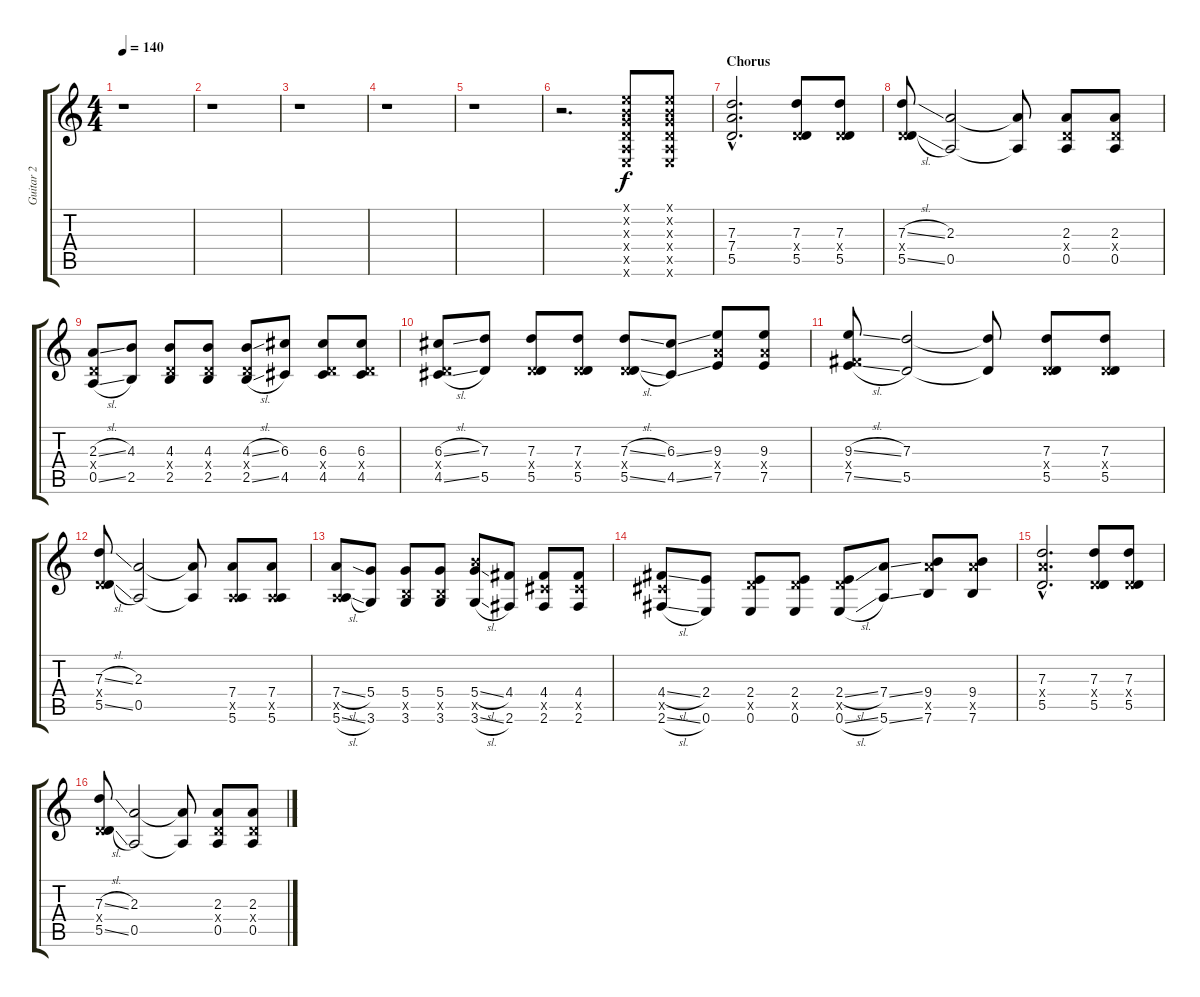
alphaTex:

\track ("Guitar 2" "Guitar 2") {instrument overdrivenguitar}
\staff {score tabs}
\tuning (E4 B3 G3 D3 A2 E2) {hide}
\ts (4 4)
\tempo 140
\clef g2
\ks c
r.1{dy f} |
r.1 |
r.1 |
r.1 |
r.1 |
r.2{d} (0.1{x} 0.2{x} 0.3{x} 0.4{x} 0.5{x} 0.6{x}).8 (0.1{x} 0.2{x} 0.3{x} 0.4{x} 0.5{x} 0.6{x}).8 |
\section ("" "Chorus")
(7.3{hac} 7.4{hac} 5.5{hac}).2{d} (7.3 0.4{x} 5.5).8 (7.3 0.4{x} 5.5).8 |
(7.3{sl} 0.4{x} 5.5{sl}).8 (2.3 0.5).2 (2.3{t} 0.5{t}).8 (2.3 0.4{x} 0.5).8 (2.3 0.4{x} 0.5).8 |
(2.3{sl} 0.4{x} 0.5{sl}).8 (4.3 2.5).8 (4.3 0.4{x} 2.5).8 (4.3 0.4{x} 2.5).8 (4.3{sl} 0.4{x} 2.5{sl}).8 (6.3 4.5).8 (6.3 0.4{x} 4.5).8 (6.3 0.4{x} 4.5).8 |
(6.3{sl} 0.4{x} 4.5{sl}).8 (7.3 5.5).8 (7.3 0.4{x} 5.5).8 (7.3 0.4{x} 5.5).8 (7.3{sl} 0.4{x} 5.5{sl}).8 (6.3{ss} 4.5{ss}).8 (9.3 7.4{x} 7.5).8 (9.3 7.4{x} 7.5).8 |
(9.3{sl} 4.4{x} 7.5{sl}).8 (7.3 5.5).2 (7.3{t} 5.5{t}).8 (7.3 0.4{x} 5.5).8 (7.3 0.4{x} 5.5).8 |
(7.3{sl} 0.4{x} 5.5{sl}).8 (2.3 0.5).2 (2.3{t} 0.5{t}).8 (7.4 0.5{x} 5.6).8 (7.4 0.5{x} 5.6).8 |
(7.4{sl} 0.5{x} 5.6{sl}).8 (5.4 3.6).8 (5.4 2.5{x} 3.6).8 (5.4 2.5{x} 3.6).8 (5.4{sl} 14.5{x} 3.6{sl}).8 (4.4 2.6).8 (4.4 4.5{x} 2.6).8 (4.4 4.5{x} 2.6).8 |
(4.4{sl} 4.5{x} 2.6{sl}).8 (2.4 0.6).8 (2.4 5.5{x} 0.6).8 (2.4 5.5{x} 0.6).8 (2.4{sl} 5.5{x} 0.6{sl}).8 (7.4{ss} 5.6{ss}).8 (9.4 12.5{x} 7.6).8 (9.4 12.5{x} 7.6).8 |
(7.3{hac} 7.4{hac x} 5.5{hac}).2{d} (7.3 0.4{x} 5.5).8 (7.3 0.4{x} 5.5).8 |
(7.3{sl} 0.4{x} 5.5{sl}).8 (2.3 0.5).2 (2.3{t} 0.5{t}).8 (2.3 0.4{x} 0.5).8 (2.3 0.4{x} 0.5).8
